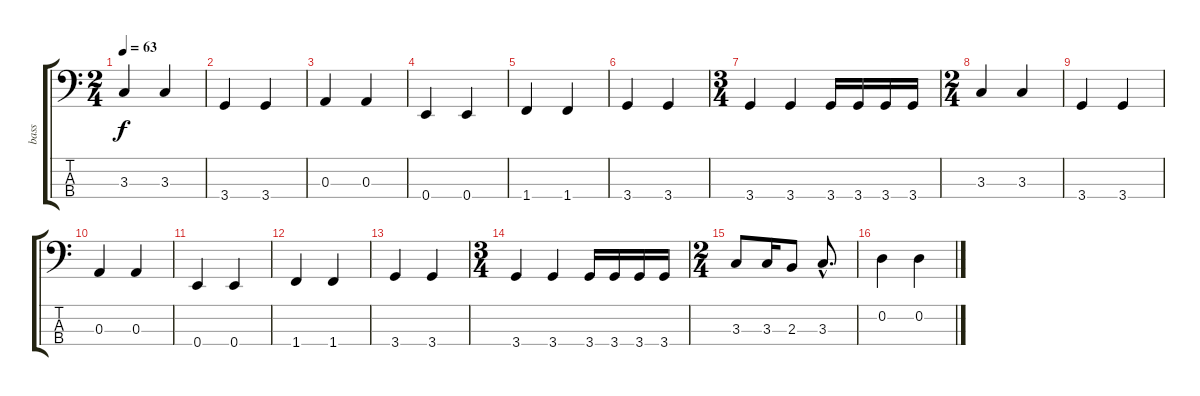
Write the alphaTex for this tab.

\track ("bass" "bass") {instrument acousticbass}
\staff {score tabs}
\tuning (G2 D2 A1 E1) {hide}
\ts (2 4)
\tempo 63
\clef f4
\ks c
3.3.4{dy f} 3.3.4 |
3.4.4 3.4.4 |
0.3.4 0.3.4 |
0.4.4 0.4.4 |
1.4.4 1.4.4 |
3.4.4 3.4.4 |
\ts (3 4)
3.4.4 3.4.4 3.4.16 3.4.16 3.4.16 3.4.16 |
\ts (2 4)
3.3.4 3.3.4 |
3.4.4 3.4.4 |
0.3.4 0.3.4 |
0.4.4 0.4.4 |
1.4.4 1.4.4 |
3.4.4 3.4.4 |
\ts (3 4)
3.4.4 3.4.4 3.4.16 3.4.16 3.4.16 3.4.16 |
\ts (2 4)
3.3.8 3.3.16 2.3.8 3.3{hac}.8{d} |
0.2.4 0.2.4
